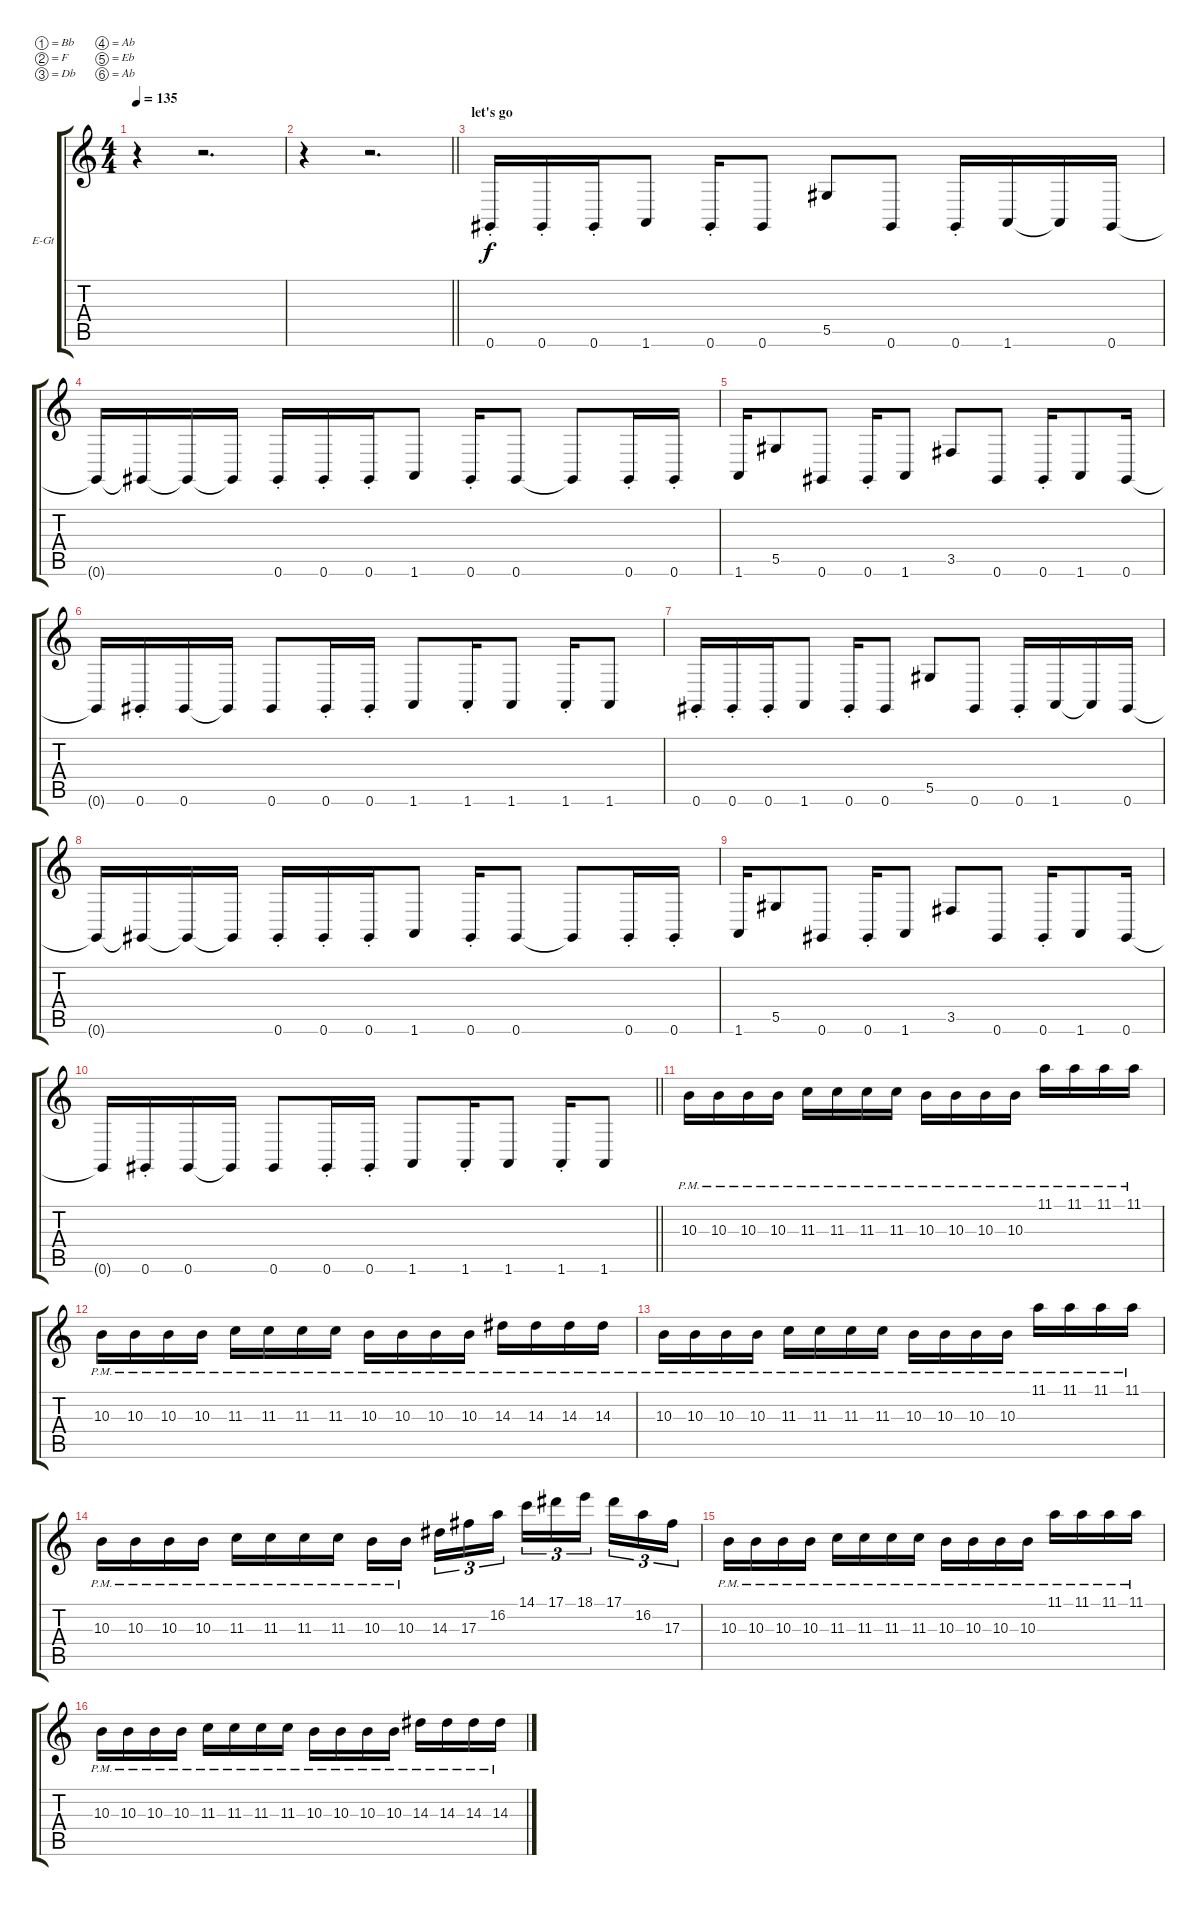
\bracketExtendMode groupsimilarinstruments
\firstSystemTrackNameOrientation horizontal
\otherSystemsTrackNameOrientation horizontal
\track ("ÑhocoSlayc" "E-Gt") {instrument overdrivenguitar}
\staff {score tabs}
\tuning (Bb3 F3 Db3 Ab2 Eb2 Ab1)
\ts (4 4)
\tempo 135
\clef g2
\ks c
r.4{dy f instrument overdrivenguitar} r.2{d} |
\barLineRight lightlight
r.4 r.2{d} |
\section ("" "let's go")
0.6{st}.16 0.6{st}.16 0.6{st}.16 1.6.8 0.6{st}.16 0.6.8 5.5.8 0.6.8 0.6{st}.16 1.6.16 1.6{t}.16 0.6.16 |
0.6{t}.16 0.6{t}.16 0.6{t}.16 0.6{t}.16 0.6{st}.16 0.6{st}.16 0.6{st}.16 1.6.8 0.6{st}.16 0.6.8 0.6{t}.8 0.6{st}.16 0.6{st}.16 |
1.6.16 5.5.8 0.6.8 0.6{st}.16 1.6.8 3.5.8 0.6.8 0.6{st}.16 1.6.8 0.6.16 |
0.6{t}.16 0.6{st}.16 0.6.16 0.6{t}.16 0.6.8 0.6{st}.16 0.6{st}.16 1.6.8 1.6{st}.16 1.6.8 1.6{st}.16 1.6.8 |
0.6{st}.16 0.6{st}.16 0.6{st}.16 1.6.8 0.6{st}.16 0.6.8 5.5.8 0.6.8 0.6{st}.16 1.6.16 1.6{t}.16 0.6.16 |
0.6{t}.16 0.6{t}.16 0.6{t}.16 0.6{t}.16 0.6{st}.16 0.6{st}.16 0.6{st}.16 1.6.8 0.6{st}.16 0.6.8 0.6{t}.8 0.6{st}.16 0.6{st}.16 |
1.6.16 5.5.8 0.6.8 0.6{st}.16 1.6.8 3.5.8 0.6.8 0.6{st}.16 1.6.8 0.6.16 |
\barLineRight lightlight
0.6{t}.16 0.6{st}.16 0.6.16 0.6{t}.16 0.6.8 0.6{st}.16 0.6{st}.16 1.6.8 1.6{st}.16 1.6.8 1.6{st}.16 1.6.8 |
10.3{pm}.16 10.3{pm}.16 10.3{pm}.16 10.3{pm}.16 11.3{pm}.16 11.3{pm}.16 11.3{pm}.16 11.3{pm}.16 10.3{pm}.16 10.3{pm}.16 10.3{pm}.16 10.3{pm}.16 11.1{pm}.16 11.1{pm}.16 11.1{pm}.16 11.1{pm}.16 |
10.3{pm}.16 10.3{pm}.16 10.3{pm}.16 10.3{pm}.16 11.3{pm}.16 11.3{pm}.16 11.3{pm}.16 11.3{pm}.16 10.3{pm}.16 10.3{pm}.16 10.3{pm}.16 10.3{pm}.16 14.3{pm}.16 14.3{pm}.16 14.3{pm}.16 14.3{pm}.16 |
10.3{pm}.16 10.3{pm}.16 10.3{pm}.16 10.3{pm}.16 11.3{pm}.16 11.3{pm}.16 11.3{pm}.16 11.3{pm}.16 10.3{pm}.16 10.3{pm}.16 10.3{pm}.16 10.3{pm}.16 11.1{pm}.16 11.1{pm}.16 11.1{pm}.16 11.1{pm}.16 |
10.3{pm}.16 10.3{pm}.16 10.3{pm}.16 10.3{pm}.16 11.3{pm}.16 11.3{pm}.16 11.3{pm}.16 11.3{pm}.16 10.3{pm}.16 10.3{pm}.16 14.3.16{tu (3 2)} 17.3.16{tu (3 2)} 16.2.16{tu (3 2)} 14.1.16{tu (3 2)} 17.1.16{tu (3 2)} 18.1.16{tu (3 2)} 17.1.16{tu (3 2)} 16.2.16{tu (3 2)} 17.3.16{tu (3 2)} |
10.3{pm}.16 10.3{pm}.16 10.3{pm}.16 10.3{pm}.16 11.3{pm}.16 11.3{pm}.16 11.3{pm}.16 11.3{pm}.16 10.3{pm}.16 10.3{pm}.16 10.3{pm}.16 10.3{pm}.16 11.1{pm}.16 11.1{pm}.16 11.1{pm}.16 11.1{pm}.16 |
10.3{pm}.16 10.3{pm}.16 10.3{pm}.16 10.3{pm}.16 11.3{pm}.16 11.3{pm}.16 11.3{pm}.16 11.3{pm}.16 10.3{pm}.16 10.3{pm}.16 10.3{pm}.16 10.3{pm}.16 14.3{pm}.16 14.3{pm}.16 14.3{pm}.16 14.3{pm}.16
